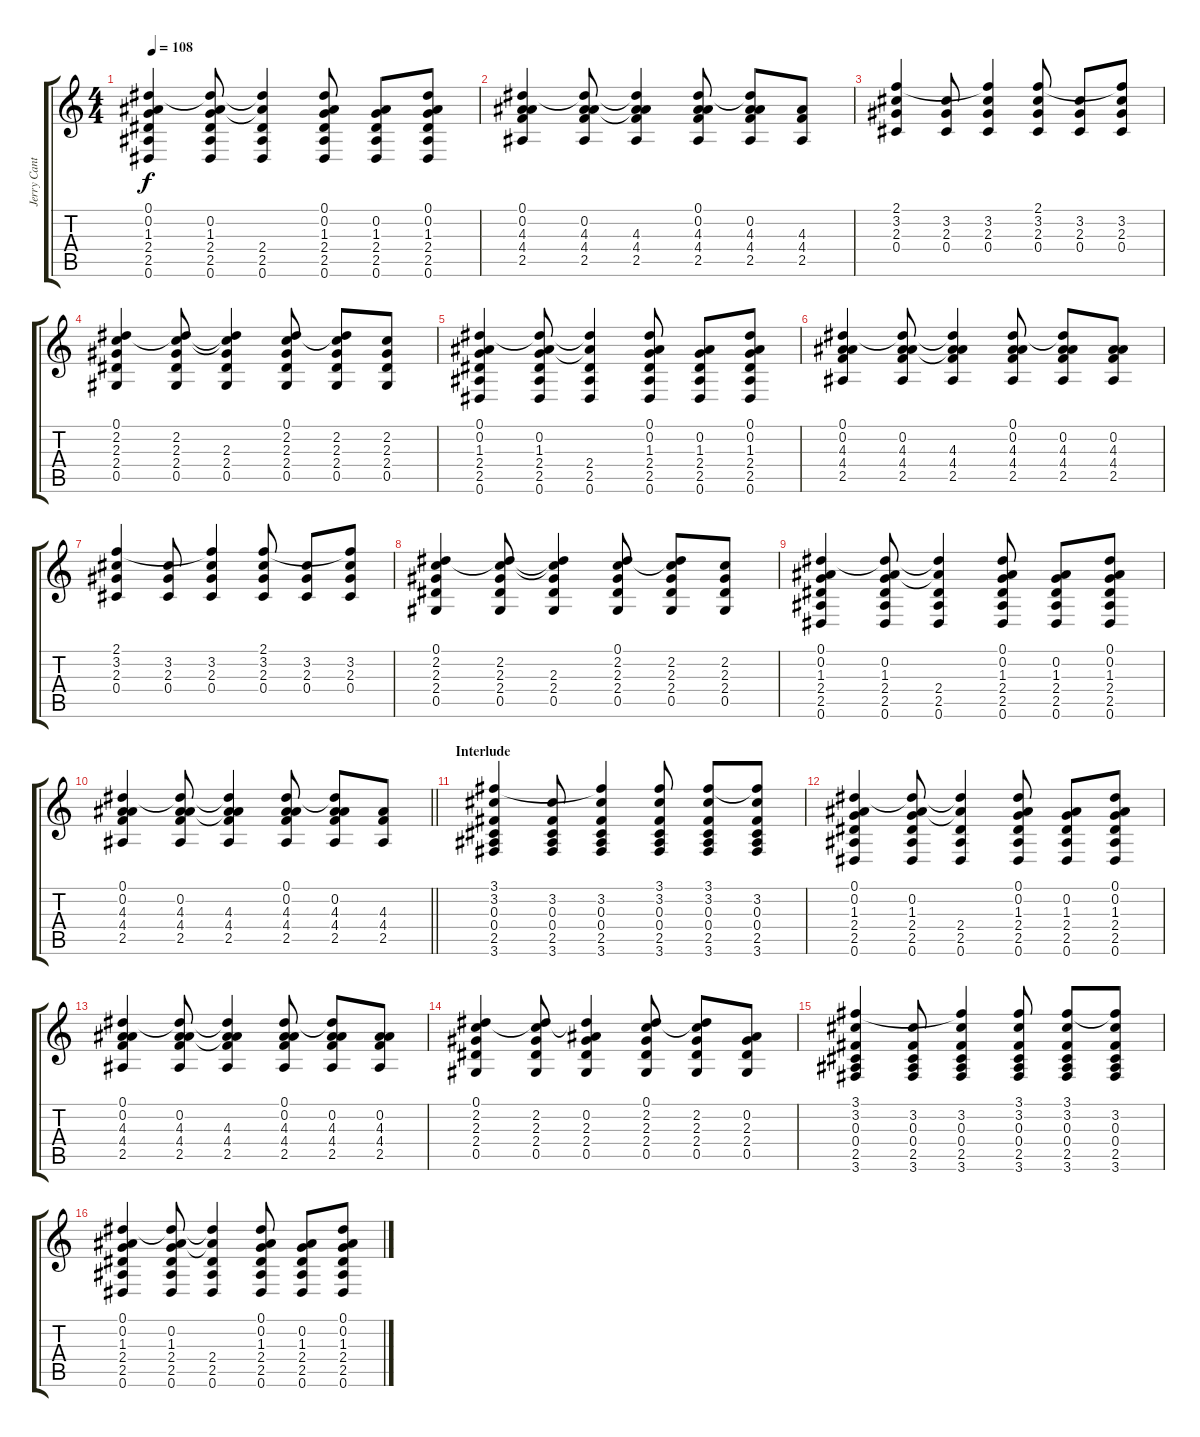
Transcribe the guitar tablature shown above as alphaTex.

\track ("Jerry Cantrell acoustic guitar" "Jerry Cant") {instrument acousticguitarsteel}
\staff {score tabs}
\tuning (Eb4 Bb3 Gb3 Db3 Ab2 Eb2) {hide}
\ts (4 4)
\tempo 108
\clef g2
\ks c
(0.1 0.2 1.3 2.4 2.5 0.6).4{dy f} (0.1{t} 0.2 1.3 2.4 2.5 0.6).8 (0.1{t} 0.2{t} 2.4 2.5 0.6).4 (0.1 0.2 1.3 2.4 2.5 0.6).8 (0.2 1.3 2.4 2.5 0.6).8 (0.1 0.2 1.3 2.4 2.5 0.6).8 |
(0.1 0.2 4.3 4.4 2.5).4 (0.1{t} 0.2 4.3 4.4 2.5).8 (0.1{t} 0.2{t} 4.3 4.4 2.5).4 (0.1 0.2 4.3 4.4 2.5).8 (0.1{t} 0.2 4.3 4.4 2.5).8 (4.3 4.4 2.5).8 |
(2.1 3.2 2.3 0.4).4 (3.2 2.3 0.4).8 (2.1{t} 3.2 2.3 0.4).4 (2.1 3.2 2.3 0.4).8 (3.2 2.3 0.4).8 (2.1{t} 3.2 2.3 0.4).8 |
(0.1 2.2 2.3 2.4 0.5).4 (0.1{t} 2.2 2.3 2.4 0.5).8 (0.1{t} 2.2{t} 2.3 2.4 0.5).4 (0.1 2.2 2.3 2.4 0.5).8 (0.1{t} 2.2 2.3 2.4 0.5).8 (2.2 2.3 2.4 0.5).8 |
(0.1 0.2 1.3 2.4 2.5 0.6).4 (0.1{t} 0.2 1.3 2.4 2.5 0.6).8 (0.1{t} 0.2{t} 2.4 2.5 0.6).4 (0.1 0.2 1.3 2.4 2.5 0.6).8 (0.2 1.3 2.4 2.5 0.6).8 (0.1 0.2 1.3 2.4 2.5 0.6).8 |
(0.1 0.2 4.3 4.4 2.5).4 (0.1{t} 0.2 4.3 4.4 2.5).8 (0.1{t} 0.2{t} 4.3 4.4 2.5).4 (0.1 0.2 4.3 4.4 2.5).8 (0.1{t} 0.2 4.3 4.4 2.5).8 (0.2 4.3 4.4 2.5).8 |
(2.1 3.2 2.3 0.4).4 (3.2 2.3 0.4).8 (2.1{t} 3.2 2.3 0.4).4 (2.1 3.2 2.3 0.4).8 (3.2 2.3 0.4).8 (2.1{t} 3.2 2.3 0.4).8 |
(0.1 2.2 2.3 2.4 0.5).4 (0.1{t} 2.2 2.3 2.4 0.5).8 (0.1{t} 2.2{t} 2.3 2.4 0.5).4 (0.1 2.2 2.3 2.4 0.5).8 (0.1{t} 2.2 2.3 2.4 0.5).8 (2.2 2.3 2.4 0.5).8 |
(0.1 0.2 1.3 2.4 2.5 0.6).4 (0.1{t} 0.2 1.3 2.4 2.5 0.6).8 (0.1{t} 0.2{t} 2.4 2.5 0.6).4 (0.1 0.2 1.3 2.4 2.5 0.6).8 (0.2 1.3 2.4 2.5 0.6).8 (0.1 0.2 1.3 2.4 2.5 0.6).8 |
\barLineRight lightlight
(0.1 0.2 4.3 4.4 2.5).4 (0.1{t} 0.2 4.3 4.4 2.5).8 (0.1{t} 0.2{t} 4.3 4.4 2.5).4 (0.1 0.2 4.3 4.4 2.5).8 (0.1{t} 0.2 4.3 4.4 2.5).8 (4.3 4.4 2.5).8 |
\section ("" "Interlude")
(3.1 3.2 0.3 0.4 2.5 3.6).4 (3.2 0.3 0.4 2.5 3.6).8 (3.1{t} 3.2 0.3 0.4 2.5 3.6).4 (3.1 3.2 0.3 0.4 2.5 3.6).8 (3.1 3.2 0.3 0.4 2.5 3.6).8 (3.1{t} 3.2 0.3 0.4 2.5 3.6).8 |
(0.1 0.2 1.3 2.4 2.5 0.6).4 (0.1{t} 0.2 1.3 2.4 2.5 0.6).8 (0.1{t} 0.2{t} 2.4 2.5 0.6).4 (0.1 0.2 1.3 2.4 2.5 0.6).8 (0.2 1.3 2.4 2.5 0.6).8 (0.1 0.2 1.3 2.4 2.5 0.6).8 |
(0.1 0.2 4.3 4.4 2.5).4 (0.1{t} 0.2 4.3 4.4 2.5).8 (0.1{t} 0.2{t} 4.3 4.4 2.5).4 (0.1 0.2 4.3 4.4 2.5).8 (0.1{t} 0.2 4.3 4.4 2.5).8 (0.2 4.3 4.4 2.5).8 |
(0.1 2.2 2.3 2.4 0.5).4 (0.1{t} 2.2 2.3 2.4 0.5).8 (0.1{t} 0.2 2.3 2.4 0.5).4 (0.1 2.2 2.3 2.4 0.5).8 (0.1{t} 2.2 2.3 2.4 0.5).8 (0.2 2.3 2.4 0.5).8 |
(3.1 3.2 0.3 0.4 2.5 3.6).4 (3.2 0.3 0.4 2.5 3.6).8 (3.1{t} 3.2 0.3 0.4 2.5 3.6).4 (3.1 3.2 0.3 0.4 2.5 3.6).8 (3.1 3.2 0.3 0.4 2.5 3.6).8 (3.1{t} 3.2 0.3 0.4 2.5 3.6).8 |
(0.1 0.2 1.3 2.4 2.5 0.6).4 (0.1{t} 0.2 1.3 2.4 2.5 0.6).8 (0.1{t} 0.2{t} 2.4 2.5 0.6).4 (0.1 0.2 1.3 2.4 2.5 0.6).8 (0.2 1.3 2.4 2.5 0.6).8 (0.1 0.2 1.3 2.4 2.5 0.6).8
